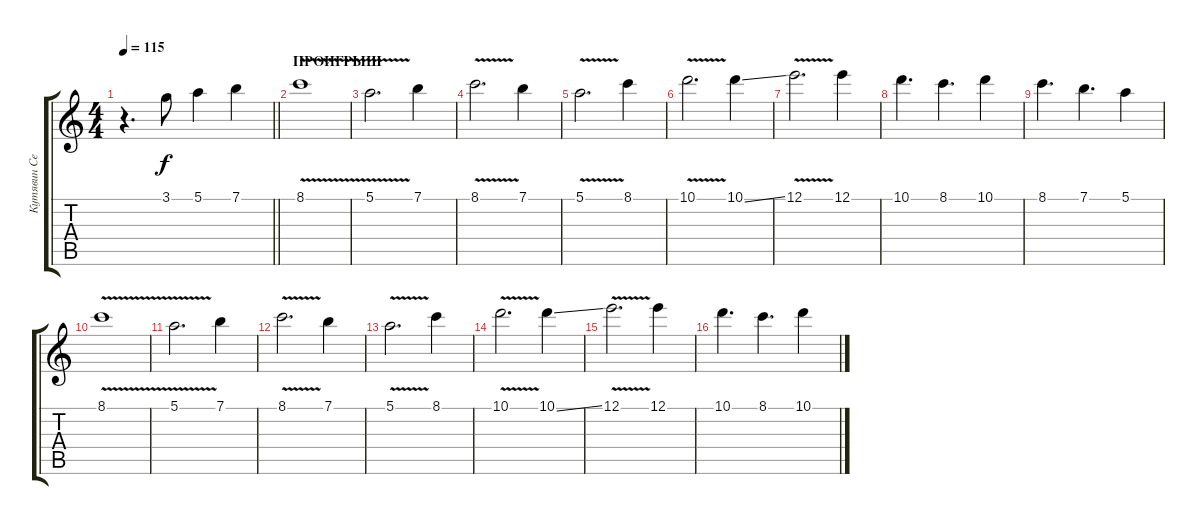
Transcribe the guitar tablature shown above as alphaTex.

\track ("Кутявин Сергей" "Кутявин Се") {instrument distortionguitar}
\staff {score tabs}
\tuning (E4 B3 G3 D3 A2 E2) {hide}
\ts (4 4)
\tempo 115
\clef g2
\barLineRight lightlight
\ks c
r.4{d dy f} 3.1.8 5.1.4 7.1.4 |
\section ("" "ПРОИГРЫШ")
8.1{v}.1 |
5.1{v}.2{d} 7.1.4 |
8.1{v}.2{d} 7.1.4 |
5.1{v}.2{d} 8.1.4 |
10.1{v}.2{d} 10.1{ss}.4 |
12.1{v}.2{d} 12.1.4 |
10.1.4{d} 8.1.4{d} 10.1.4 |
8.1.4{d} 7.1.4{d} 5.1.4 |
8.1{v}.1 |
5.1{v}.2{d} 7.1.4 |
8.1{v}.2{d} 7.1.4 |
5.1{v}.2{d} 8.1.4 |
10.1{v}.2{d} 10.1{ss}.4 |
12.1{v}.2{d} 12.1.4 |
10.1.4{d} 8.1.4{d} 10.1.4
